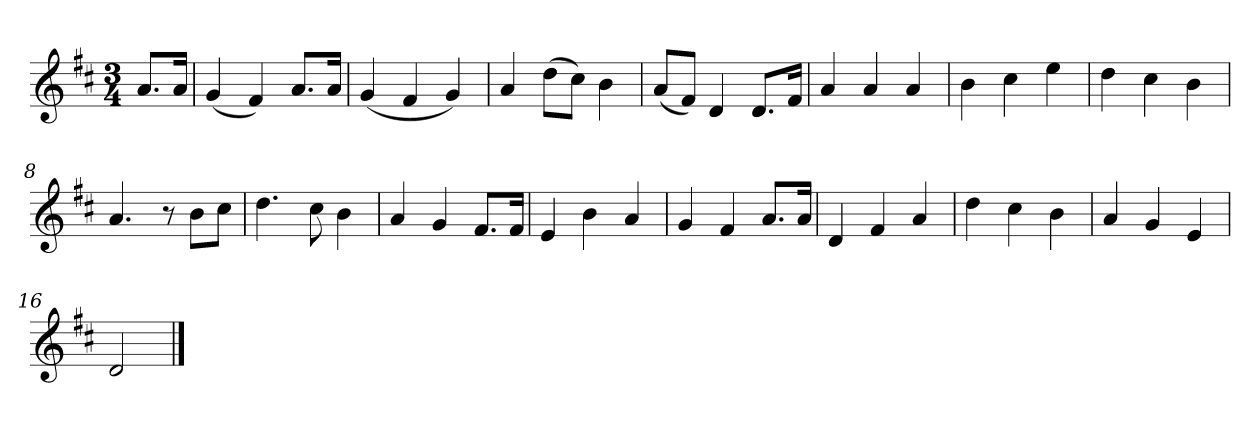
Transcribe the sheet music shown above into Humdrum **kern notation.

**kern
*part1
*staff1
*k[f#c#]
*M3/4
*MM120
=
8.aL
16aJk
=1
(4g
4f#)
8.aL
16aJk
=2
(4g
4f#
4g)
=3
4a
(8ddL
8cc#J)
4b
=4
(8aL
8f#J)
4d
8.dL
16f#Jk
=5
4a
4a
4a
=6
4b
4cc#
4ee
=7
4dd
4cc#
4b
=8
4.a
8r
8bL
8cc#J
=9
4.dd
8cc#
4b
=10
4a
4g
8.f#L
16f#Jk
=11
4e
4b
4a
=12
4g
4f#
8.aL
16aJk
=13
4d
4f#
4a
=14
4dd
4cc#
4b
=15
4a
4g
4e
=16
2d
==
*-
